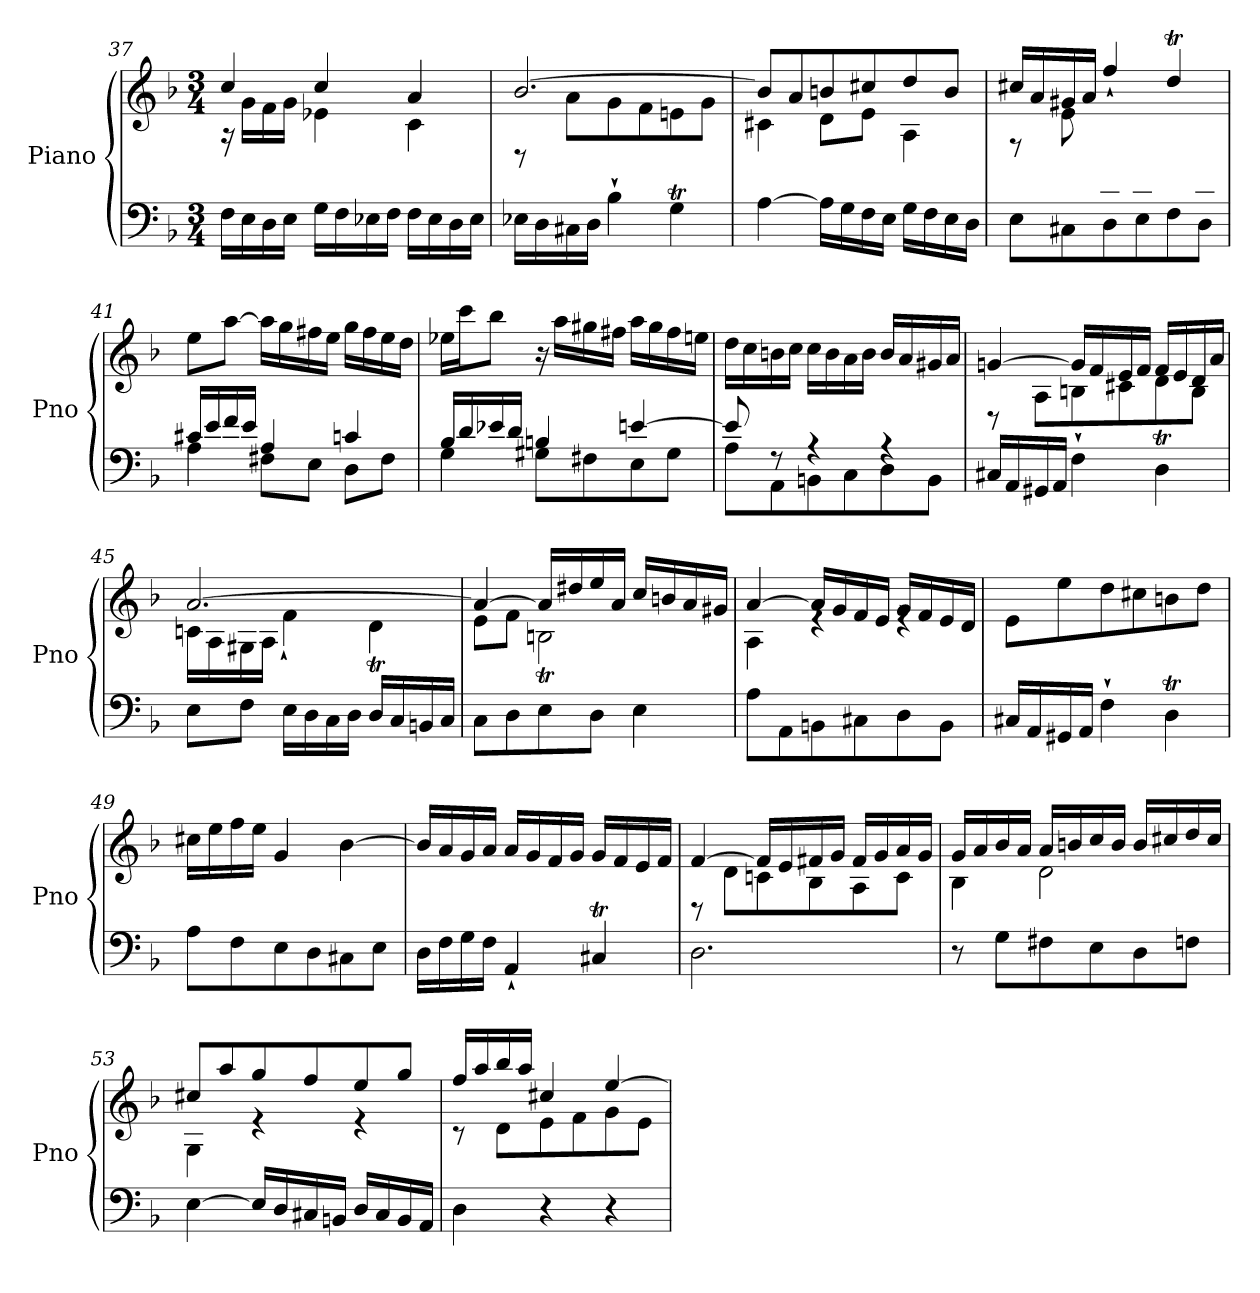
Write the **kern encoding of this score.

**kern	**kern
*part1	*part1
*staff2	*staff1
*I"Piano	*
*I'Pno	*
*clefF4	*clefG2
*k[b-]	*k[b-]
*M3/4	*M3/4
=37	=37
*	*^
16F\LL	4cc/	16rA
16E\	.	16g\LL
16D\	.	16f\
16E\JJ	.	16g\JJ
16G\LL	4cc/	4e-X\
16F\	.	.
16E-X\	.	.
16F\JJ	.	.
16F\LL	4a/	4c\
16E-\	.	.
16D\	.	.
16E-\JJ	.	.
=38	=38	=38
16E-X\LL	[2.b-/	8rD
16D\	.	.
16C#X\	.	8a\L
16D\JJ	.	.
4B-`\	.	8g\
.	.	8f\
4GT\	.	8en\
.	.	8g\J
!!LO:PB:g=z	!!
=39	=39	=39
[4A\	8b-/L]	4c#X\
.	8a/	.
16A\LL]	8bn/	8d\L
16G\	.	.
16F\	8cc#X/	8e\J
16E\JJ	.	.
16G\LL	8dd/	4A\
16F\	.	.
16E\	8b/J	.
16D\JJ	.	.
=40	=40	=40
*^	*	*
4ryy	8E\L	16cc#X/LL	8rF
.	.	16a/	.
.	8C#X\	16g#X/	8e\L
.	.	16a/JJ	.
8d/	8D\	4ff`/	2ryy
8c#X/	8E\	.	.
8Bn/	8F\	4ddT/	.
8d/J	8D\J	.	.
*	*	*v	*v
=41	=41	=41
16c#X/LL	4A\	8ee\L
16e/	.	.
16f/	.	[8aa\J
16e/JJ	.	.
4A/	8F#X\L	16aa\LL]
.	.	16gg\
.	8E\J	16ff#X\
.	.	16ee\JJ
4cn/	8D\L	16gg\LL
.	.	16ff#\
.	8F#\J	16ee\
.	.	16dd\JJ
!!LO:LB:g=z
=42	=42	=42
16B-/LL	4G\	16ee-X\LL
16d/	.	16ccc\J
16e-X/	.	8bb-\J
16d/JJ	.	.
4Bn/	8G#X\L	16r
.	.	16aa\LL
.	8F#X\	16gg#X\
.	.	16ff#X\JJ
[4en/	8E\	16aa\LL
.	.	16gg#\
.	8G#\J	16ff#\
.	.	16een\JJ
=43	=43	=43
8e/]	8A\L	16dd\LL
.	.	16cc\
8rF	8AA\	16bn\
.	.	16cc\JJ
4rA	8BBn\	16cc\LL
.	.	16b\
.	8C\	16a\
.	.	16b\JJ
4rA	8D\	16b/LL
.	.	16a/
.	8BB\J	16g#X/
.	.	16a/JJ
*v	*v	*
=44	=44
*	*^
16C#X/LL	[4gn/	8rD
16AA/	.	.
16GG#X/	.	8A\L
16AA/JJ	.	.
4F`\	16g/LL]	8Bn\
.	16f/	.
.	16e/	8c#X\
.	16f/JJ	.
4DT\	16f/LL	8d\
.	16e/	.
.	16d/	8B\J
.	16a/JJ	.
!!LO:LB:g=z	!!
=45	=45	=45
8E\L	[2.a/	16cn\LL
.	.	16A\
8F\J	.	16G#X\
.	.	16A\JJ
16E\LL	.	4f`\
16D\	.	.
16C\	.	.
16D\JJ	.	.
16D/LL	.	4dT\
16C/	.	.
16BBn/	.	.
16C/JJ	.	.
=46	=46	=46
8C\L	4a/_	8e\L
8D\	.	8f\J
8E\	16a/LL]	2Bnt\
.	16dd#X/	.
8D\J	16ee/	.
.	16a/JJ	.
4E\	16cc/LL	.
.	16bn/	.
.	16a/	.
.	16g#X/JJ	.
=47	=47	=47
8A\L	[4a/	4A\
8AA\	.	.
8BBn\	16a/LL]	4re
.	16g/	.
8C#X\	16f/	.
.	16e/JJ	.
8D\	16g/LL	4re
.	16f/	.
8BB\J	16e/	.
.	16d/JJ	.
*	*v	*v
!!LO:LB:g=z
=48	=48
16C#X/LL	8e\L
16AA/	.
16GG#X/	8ee\
16AA/JJ	.
4F`\	8dd\
.	8cc#X\
4DT\	8bn\
.	8dd\J
=49	=49
8A\L	16cc#X\LL
.	16ee\
8F\	16ff\
.	16ee\JJ
8E\	4g/
8D\	.
8C#X\	[4b-\
8E\J	.
=50	=50
16D\LL	16b-/LL]
16F\	16a/
16G\	16g/
16F\JJ	16a/JJ
4AA`/	16a/LL
.	16g/
.	16f/
.	16g/JJ
4C#Xt/	16g/LL
.	16f/
.	16e/
.	16f/JJ
!!LO:PB:g=z
=51	=51
*	*^
2.D\	[4f/	8rD
.	.	8d\L
.	16f/LL]	8cn\
.	16e/	.
.	16f#X/	8B-\
.	16g/JJ	.
.	16f#/LL	8A\
.	16g/	.
.	16a/	8c\J
.	16g/JJ	.
=52	=52	=52
8r	16g/LL	4B-\
.	16a/	.
8G\L	16b-/	.
.	16a/JJ	.
8F#X\	16a/LL	2d\
.	16bn/	.
8E\	16cc/	.
.	16b/JJ	.
8D\	16b/LL	.
.	16cc#X/	.
8Fn\J	16dd/	.
.	16cc#/JJ	.
=53	=53	=53
[4E\	8cc#X/L	4G\
.	8aa/	.
16E/LL]	8gg/	4re
16D/	.	.
16C#X/	8ff/	.
16BBn/JJ	.	.
16D/LL	8ee/	4re
16C#/	.	.
16BB/	8gg/J	.
16AA/JJ	.	.
!!LO:LB:g=z	!!
=54	=54	=54
4D\	16ff/LL	8r
.	16aa/	.
.	16bb-/	8d\L
.	16aa/JJ	.
4r	4cc#X/	8e\
.	.	8f\
4r	[4ee/	8g\
.	.	8e\J
*	*v	*v
=	=
*-	*-
